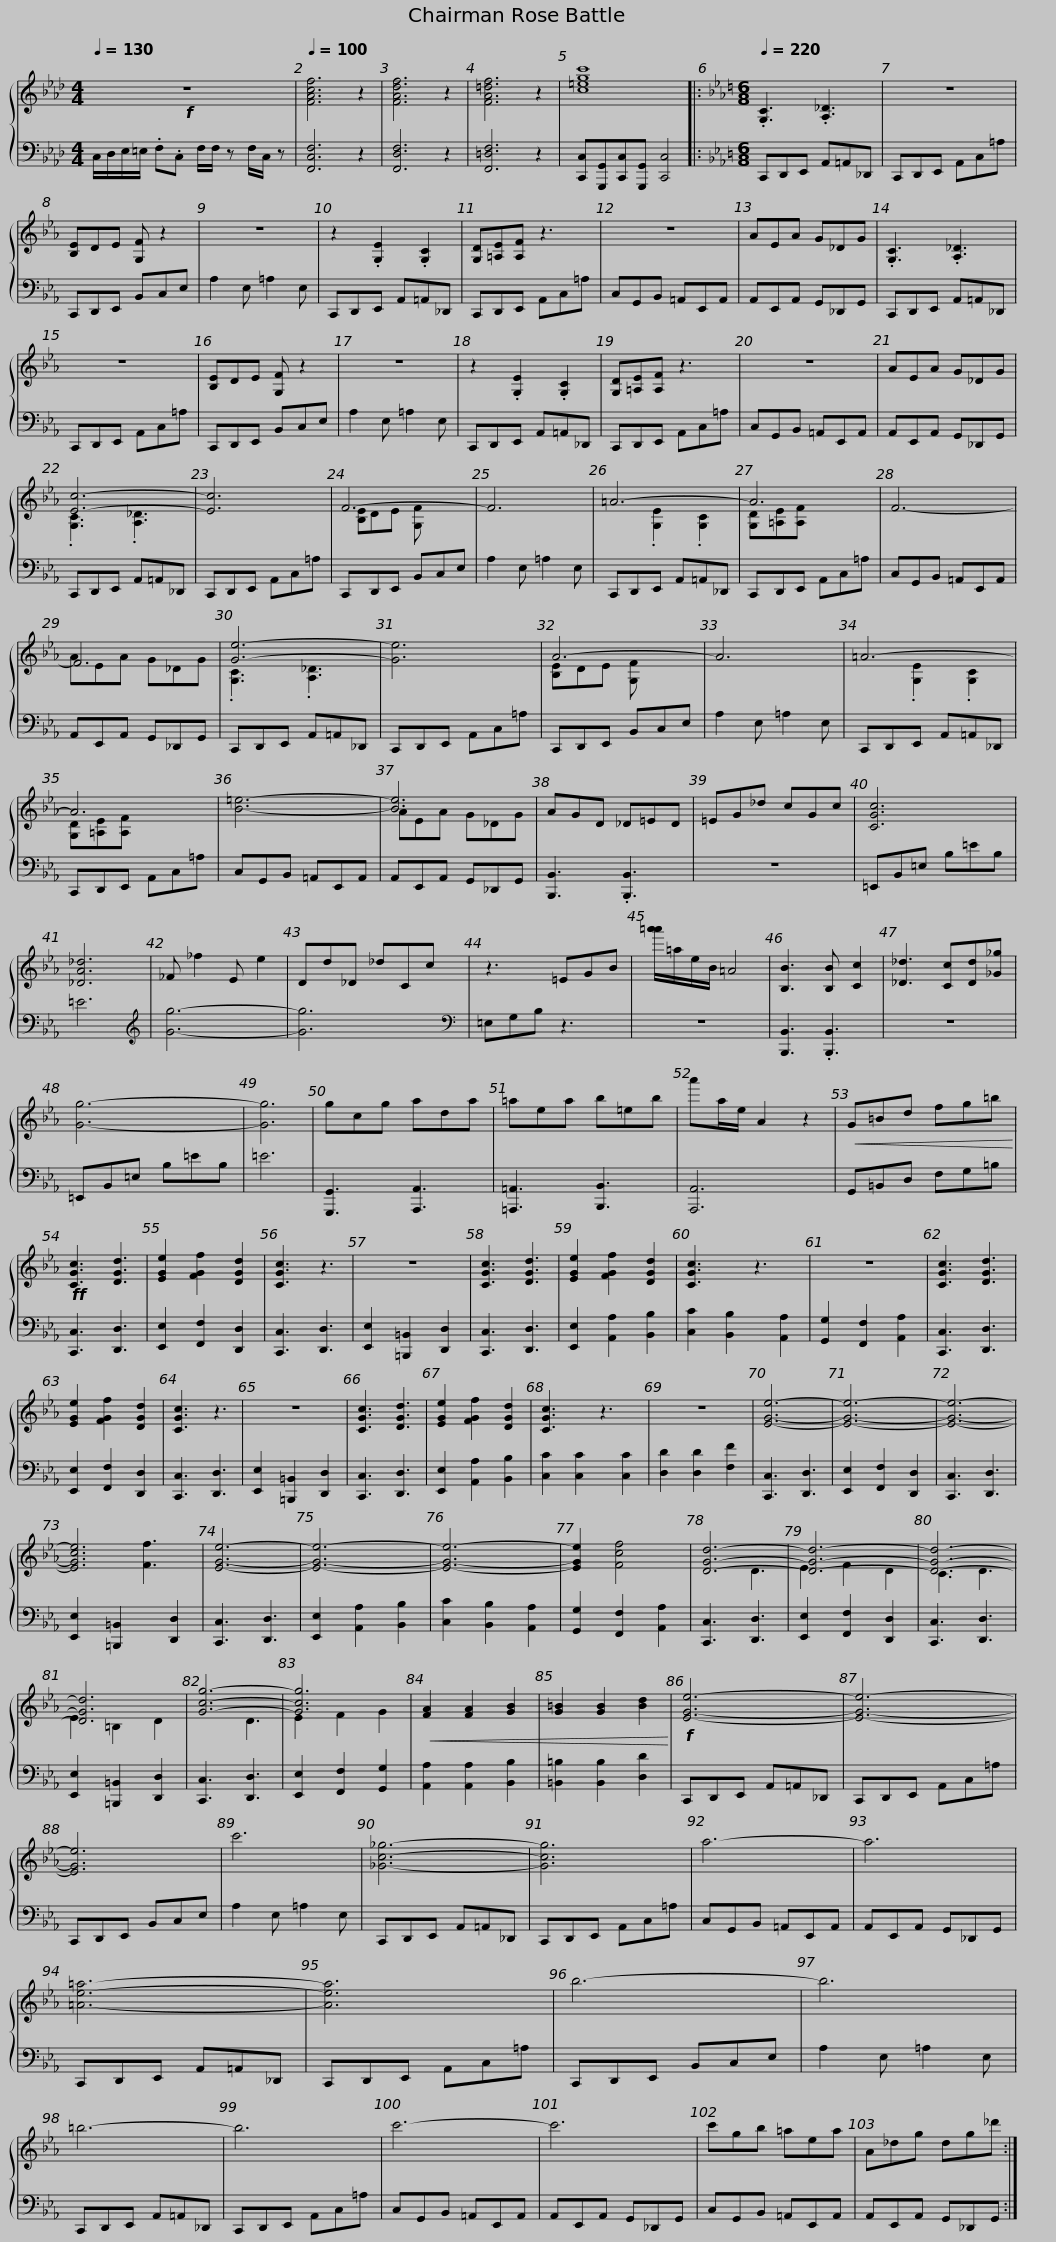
X:1
%%score { ( 1 3 ) | 2 }
L:1/8
Q:1/4=130
M:4/4
I:linebreak $
K:Ab
V:1 treble
V:3 treble
V:2 bass
V:1
!f! z8 |[Q:1/4=100] [FAcf]6 z2 | [FAdf]6 z2 | [FA=df]6 z2 | [c=egc']8 |:$ %5
[K:Eb][M:6/8][Q:1/4=220] .[G,C]3 .[A,_D]3 | z6 | [B,E]DE [G,F] z2 | z6 |$ z2 .[G,E]2 .[G,C]2 | %10
 [G,D][=A,E][A,F] z3 | z6 | AEA G_DG |$ .[G,C]3 .[A,_D]3 | z6 | %15
 [B,E]DE [G,F] z2 | z6 |$ z2 .[G,E]2 .[G,C]2 | [G,D][=A,E][A,F] z3 | z6 | %20
 AEA G_DG |$ [Ec]6- | [Ec]6 | F6- | F6 |$ %25
 =A6- | A6 | F6- | F6 |$ [Ge]6- | %30
 [Ge]6 | A6- | A6 |$ =A6- | A6 | %35
 [B=e]6- | [Be]6 |$ AGD _D=ED | =EG_d cGc | [CGc]6 | %40
 [_DA_d]6 |$ _F _f2 E e2 | Dd_D _dCc | z3 =EGB | [a'=a']/=a/e/B/ =A4 |$ %45
 [B,B]3 [B,B] [Cc]2 | [_D_d]3 [Cc][Dd][_G_g] | [Gg]6- | [Gg]6 |$ gcg ada | %50
 =aea b=eb | a'a/e/ A2 z2 |!<(! G=Bd fg=b!<)! |$!ff! [CGc]3 [DGd]3 | [EGe]2 [FGf]2 [DGd]2 | %55
 [CGc]3 z3 | z6 |$ [CGc]3 [DGd]3 | [EGe]2 [FGf]2 [DGd]2 | [CGc]3 z3 | %60
 z6 |$ [CGc]3 [DGd]3 | [EGe]2 [FGf]2 [DGd]2 | [CGc]3 z3 | z6 |$ %65
 [CGc]3 [DGd]3 | [EGe]2 [FGf]2 [DGd]2 | [CGc]3 z3 | z6 |$ [EGe]6- | %70
 [EGe]6- | [EGe]6- | [EGce]6 |$ [EGe]6- | [EGe]6- | %75
 [EGe]6- | [EGe]2 [Fcf]4 |$ [DGd]6- | [DGd]6- | [DGd]6- | %80
 [DGd]6 |$ [Gcg]6- | [Gcg]6 |!<(! [FA]2 [FA]2 [GB]2 | [G=B]2 [GB]2 [Bd]2!<)! |$ %85
!f! [EGe]6- | [EGe]6- | [EGe]6 | c'6 |$ [_Gc_g]6- | %90
 [Gcg]6 | a6- | a6 |$ [=Ae=a]6- | [Aea]6 | %95
 b6- | b6 |$ =b6- | b6 | c'6- | %100
 c'6 |$ c'gb =aea | A_dg dg_d' :| %103
V:2
 C,/D,/E,/=E,/ .F,.C, F,/F,/ z F,/C,/ z | [F,,C,F,]6 z2 | [F,,D,F,]6 z2 | [F,,=D,F,]6 z2 | [C,,C,][G,,,G,,][C,,C,][G,,,G,,] [C,,C,]4 |:$ %5
[K:Eb][M:6/8] C,,D,,E,, A,,=A,,_D,, | C,,D,,E,, A,,C,=A, | C,,D,,E,, B,,C,E, | A,2 E, =A,2 E, |$ C,,D,,E,, A,,=A,,_D,, | %10
 C,,D,,E,, A,,C,=A, | C,G,,B,, =A,,E,,A,, | A,,E,,A,, G,,_D,,G,, |$ C,,D,,E,, A,,=A,,_D,, | C,,D,,E,, A,,C,=A, | %15
 C,,D,,E,, B,,C,E, | A,2 E, =A,2 E, |$ C,,D,,E,, A,,=A,,_D,, | C,,D,,E,, A,,C,=A, | C,G,,B,, =A,,E,,A,, | %20
 A,,E,,A,, G,,_D,,G,, |$ C,,D,,E,, A,,=A,,_D,, | C,,D,,E,, A,,C,=A, | C,,D,,E,, B,,C,E, | A,2 E, =A,2 E, |$ %25
 C,,D,,E,, A,,=A,,_D,, | C,,D,,E,, A,,C,=A, | C,G,,B,, =A,,E,,A,, | A,,E,,A,, G,,_D,,G,, |$ C,,D,,E,, A,,=A,,_D,, | %30
 C,,D,,E,, A,,C,=A, | C,,D,,E,, B,,C,E, | A,2 E, =A,2 E, |$ C,,D,,E,, A,,=A,,_D,, | C,,D,,E,, A,,C,=A, | %35
 C,G,,B,, =A,,E,,A,, | A,,E,,A,, G,,_D,,G,, |$ [B,,,B,,]3 .[B,,,B,,]3 | z6 | =E,,B,,=E, B,=EB, | %40
 =E6 |$[K:treble] [Gg]6- | [Gg]6 |[K:bass] =E,G,B, z3 | z6 |$ %45
 [B,,,B,,]3 .[B,,,B,,]3 | z6 | =E,,B,,=E, B,=EB, | =E6 |$ [G,,,G,,]3 [A,,,A,,]3 | %50
 [=A,,,=A,,]3 [B,,,B,,]3 | [A,,,A,,]6 | G,,=B,,D, F,G,=B, |$ [C,,C,]3 [D,,D,]3 | [E,,E,]2 [F,,F,]2 [D,,D,]2 | %55
 [C,,C,]3 [D,,D,]3 | [E,,E,]2 [=B,,,=B,,]2 [D,,D,]2 |$ [C,,C,]3 [D,,D,]3 | [E,,E,]2 [A,,A,]2 [B,,B,]2 | [C,C]2 [B,,B,]2 [A,,A,]2 | %60
 [G,,G,]2 [F,,F,]2 [A,,A,]2 |$ [C,,C,]3 [D,,D,]3 | [E,,E,]2 [F,,F,]2 [D,,D,]2 | [C,,C,]3 [D,,D,]3 | [E,,E,]2 [=B,,,=B,,]2 [D,,D,]2 |$ %65
 [C,,C,]3 [D,,D,]3 | [E,,E,]2 [A,,A,]2 [B,,B,]2 | [C,C]2 [C,C]2 [C,C]2 | [D,D]2 [D,D]2 [F,F]2 |$ [C,,C,]3 [D,,D,]3 | %70
 [E,,E,]2 [F,,F,]2 [D,,D,]2 | [C,,C,]3 [D,,D,]3 | [E,,E,]2 [=B,,,=B,,]2 [D,,D,]2 |$ [C,,C,]3 [D,,D,]3 | [E,,E,]2 [A,,A,]2 [B,,B,]2 | %75
 [C,C]2 [B,,B,]2 [A,,A,]2 | [G,,G,]2 [F,,F,]2 [A,,A,]2 |$ [C,,C,]3 [D,,D,]3 | [E,,E,]2 [F,,F,]2 [D,,D,]2 | [C,,C,]3 [D,,D,]3 | %80
 [E,,E,]2 [=B,,,=B,,]2 [D,,D,]2 |$ [C,,C,]3 [D,,D,]3 | [E,,E,]2 [F,,F,]2 [G,,G,]2 | [A,,A,]2 [A,,A,]2 [B,,B,]2 | [=B,,=B,]2 [B,,B,]2 [D,D]2 |$ %85
 C,,D,,E,, A,,=A,,_D,, | C,,D,,E,, A,,C,=A, | C,,D,,E,, B,,C,E, | A,2 E, =A,2 E, |$ C,,D,,E,, A,,=A,,_D,, | %90
 C,,D,,E,, A,,C,=A, | C,G,,B,, =A,,E,,A,, | A,,E,,A,, G,,_D,,G,, |$ C,,D,,E,, A,,=A,,_D,, | C,,D,,E,, A,,C,=A, | %95
 C,,D,,E,, B,,C,E, | A,2 E, =A,2 E, |$ C,,D,,E,, A,,=A,,_D,, | C,,D,,E,, A,,C,=A, | C,G,,B,, =A,,E,,A,, | %100
 A,,E,,A,, G,,_D,,G,, |$ C,G,,B,, =A,,E,,A,, | A,,E,,A,, G,,_D,,G,, :| %103
V:3
 x8 | x8 | x8 | x8 | x8 |:$ %5
[K:Eb][M:6/8] x6 | x6 | x6 | x6 |$ x6 | %10
 x6 | x6 | x6 |$ x6 | x6 | %15
 x6 | x6 |$ x6 | x6 | x6 | %20
 x6 |$ .[G,C]3 .[A,_D]3 | x6 | [B,E]DE [G,F] x2 | x6 |$ %25
 x2 .[G,E]2 .[G,C]2 | [G,D][=A,E][A,F] x3 | x6 | AEA G_DG |$ .[G,C]3 .[A,_D]3 | %30
 x6 | [B,E]DE [G,F] x2 | x6 |$ x2 .[G,E]2 .[G,C]2 | [G,D][=A,E][A,F] x3 | %35
 x6 | AEA G_DG |$ x6 | x6 | x6 | %40
 x6 |$ x6 | x6 | x6 | x6 |$ %45
 x6 | x6 | x6 | x6 |$ x6 | %50
 x6 | x6 | x6 |$ x6 | x6 | %55
 x6 | x6 |$ x6 | x6 | x6 | %60
 x6 |$ x6 | x6 | x6 | x6 |$ %65
 x6 | x6 | x6 | x6 |$ x6 | %70
 x6 | x6 | x3 [Ff]3 |$ x6 | x6 | %75
 x6 | x6 |$ x3 D3 | E2 F2 D2 | C3 D3 | %80
 E2 =B,2 D2 |$ x3 D3 | E2 F2 G2 | x6 | x6 |$ %85
 x6 | x6 | x6 | x6 |$ x6 | %90
 x6 | x6 | x6 |$ x6 | x6 | %95
 x6 | x6 |$ x6 | x6 | x6 | %100
 x6 |$ x6 | x6 :| %103
